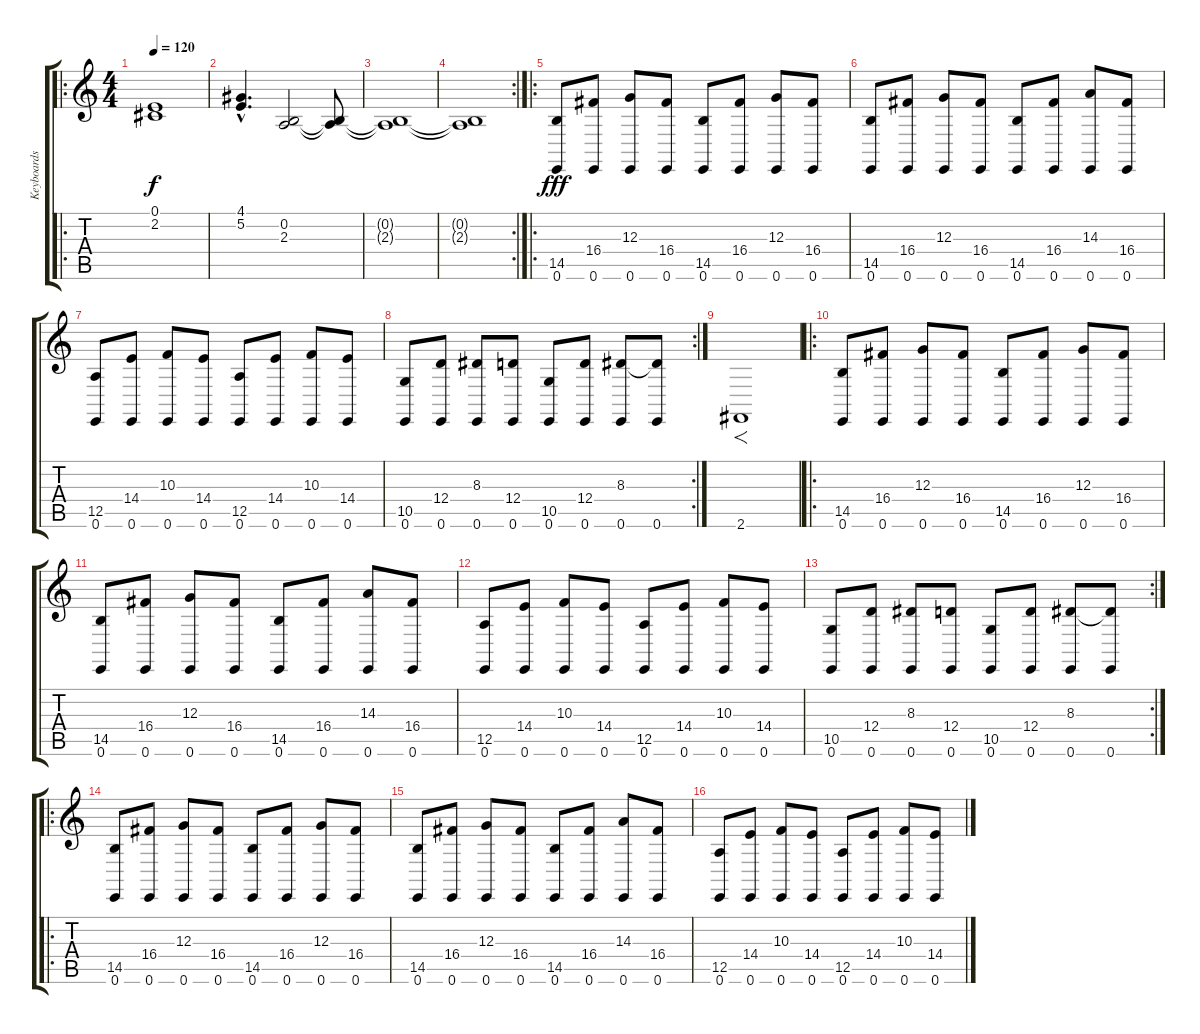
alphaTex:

\track ("Keyboards" "Keyboards") {instrument pad2warm}
\staff {score tabs}
\tuning (E4 B3 G3 D3 A2 E2) {hide}
\ro
\ts (4 4)
\tempo 120
\clef g2
\ks c
(0.1 2.2).1{dy f instrument pad2warm} |
(4.1{hac} 5.2{hac}).4{d} (0.2 2.3).2 (0.2{t} 2.3{t}).8 |
(0.2{t} 2.3{t}).1 |
\rc 2
(0.2{t} 2.3{t}).1 |
\ro
(14.5 0.6).8{dy fff} (16.4 0.6).8 (12.3 0.6).8 (16.4 0.6).8 (14.5 0.6).8 (16.4 0.6).8 (12.3 0.6).8 (16.4 0.6).8 |
(14.5 0.6).8 (16.4 0.6).8 (12.3 0.6).8 (16.4 0.6).8 (14.5 0.6).8 (16.4 0.6).8 (14.3 0.6).8 (16.4 0.6).8 |
(12.5 0.6).8 (14.4 0.6).8 (10.3 0.6).8 (14.4 0.6).8 (12.5 0.6).8 (14.4 0.6).8 (10.3 0.6).8 (14.4 0.6).8 |
\rc 2
(10.5 0.6).8 (12.4 0.6).8 (8.3 0.6).8 (12.4 0.6).8 (10.5 0.6).8 (12.4 0.6).8 (8.3 0.6).8 (8.3{t} 0.6).8 |
2.6.1{f} |
\ro
(14.5 0.6).8 (16.4 0.6).8 (12.3 0.6).8 (16.4 0.6).8 (14.5 0.6).8 (16.4 0.6).8 (12.3 0.6).8 (16.4 0.6).8 |
(14.5 0.6).8 (16.4 0.6).8 (12.3 0.6).8 (16.4 0.6).8 (14.5 0.6).8 (16.4 0.6).8 (14.3 0.6).8 (16.4 0.6).8 |
(12.5 0.6).8 (14.4 0.6).8 (10.3 0.6).8 (14.4 0.6).8 (12.5 0.6).8 (14.4 0.6).8 (10.3 0.6).8 (14.4 0.6).8 |
\rc 2
(10.5 0.6).8 (12.4 0.6).8 (8.3 0.6).8 (12.4 0.6).8 (10.5 0.6).8 (12.4 0.6).8 (8.3 0.6).8 (8.3{t} 0.6).8 |
\ro
(14.5 0.6).8 (16.4 0.6).8 (12.3 0.6).8 (16.4 0.6).8 (14.5 0.6).8 (16.4 0.6).8 (12.3 0.6).8 (16.4 0.6).8 |
(14.5 0.6).8 (16.4 0.6).8 (12.3 0.6).8 (16.4 0.6).8 (14.5 0.6).8 (16.4 0.6).8 (14.3 0.6).8 (16.4 0.6).8 |
(12.5 0.6).8 (14.4 0.6).8 (10.3 0.6).8 (14.4 0.6).8 (12.5 0.6).8 (14.4 0.6).8 (10.3 0.6).8 (14.4 0.6).8
